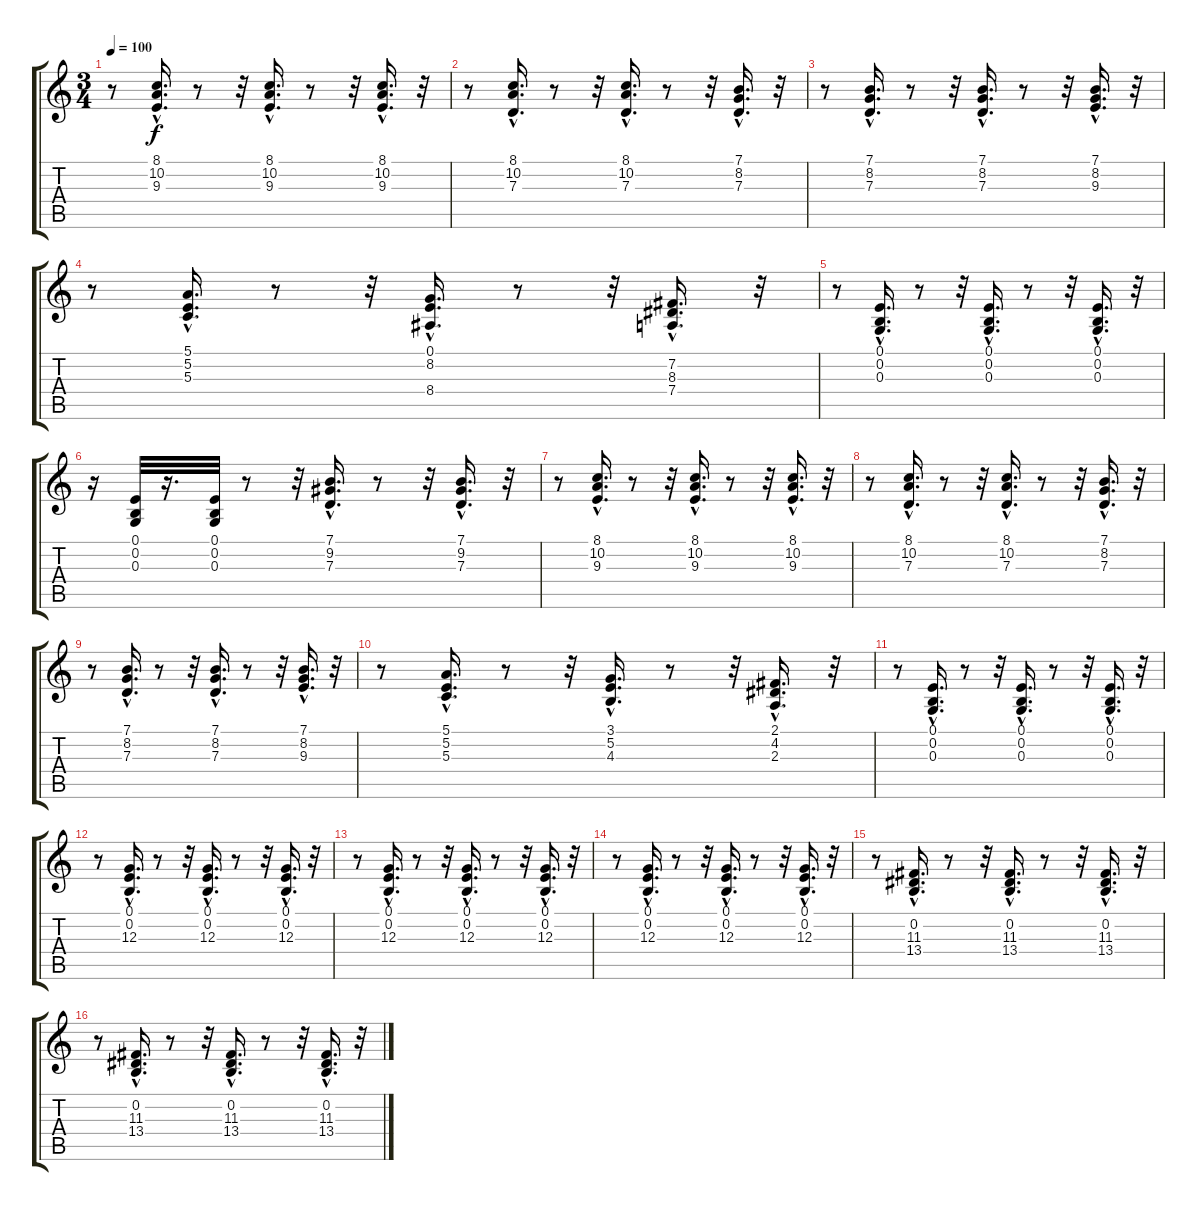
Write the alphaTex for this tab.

\track "" {instrument acousticgrandpiano}
\staff {score tabs}
\tuning (E4 B3 G3 D3 A2 E2) {hide}
\ts (3 4)
\tempo 100
\clef g2
\ks c
r.8{dy f} (8.1{hac} 10.2{hac} 9.3{hac}).16{d} r.8 r.32 (8.1{hac} 10.2{hac} 9.3{hac}).16{d} r.8 r.32 (8.1{hac} 10.2{hac} 9.3{hac}).16{d} r.32 |
r.8 (8.1{hac} 10.2{hac} 7.3{hac}).16{d} r.8 r.32 (8.1{hac} 10.2{hac} 7.3{hac}).16{d} r.8 r.32 (7.1{hac} 8.2{hac} 7.3{hac}).16{d} r.32 |
r.8 (7.1{hac} 8.2{hac} 7.3{hac}).16{d} r.8 r.32 (7.1{hac} 8.2{hac} 7.3{hac}).16{d} r.8 r.32 (7.1{hac} 8.2{hac} 9.3{hac}).16{d} r.32 |
r.8 (5.1{hac} 5.2{hac} 5.3{hac}).16{d} r.8 r.32 (0.1{hac} 8.2{hac} 8.4{hac}).16{d} r.8 r.32 (7.2{hac} 8.3{hac} 7.4{hac}).16{d} r.32 |
r.8 (0.1{hac} 0.2{hac} 0.3{hac}).16{d} r.8 r.32 (0.1{hac} 0.2{hac} 0.3{hac}).16{d} r.8 r.32 (0.1{hac} 0.2{hac} 0.3{hac}).16{d} r.32 |
r.16 (0.1 0.2 0.3).32 r.16{d} (0.1 0.2 0.3).32 r.8 r.32 (7.1{hac} 9.2{hac} 7.3{hac}).16{d} r.8 r.32 (7.1{hac} 9.2{hac} 7.3{hac}).16{d} r.32 |
r.8 (8.1{hac} 10.2{hac} 9.3{hac}).16{d} r.8 r.32 (8.1{hac} 10.2{hac} 9.3{hac}).16{d} r.8 r.32 (8.1{hac} 10.2{hac} 9.3{hac}).16{d} r.32 |
r.8 (8.1{hac} 10.2{hac} 7.3{hac}).16{d} r.8 r.32 (8.1{hac} 10.2{hac} 7.3{hac}).16{d} r.8 r.32 (7.1{hac} 8.2{hac} 7.3{hac}).16{d} r.32 |
r.8 (7.1{hac} 8.2{hac} 7.3{hac}).16{d} r.8 r.32 (7.1{hac} 8.2{hac} 7.3{hac}).16{d} r.8 r.32 (7.1{hac} 8.2{hac} 9.3{hac}).16{d} r.32 |
r.8 (5.1{hac} 5.2{hac} 5.3{hac}).16{d} r.8 r.32 (3.1{hac} 5.2{hac} 4.3{hac}).16{d} r.8 r.32 (2.1{hac} 4.2{hac} 2.3{hac}).16{d} r.32 |
r.8 (0.1{hac} 0.2{hac} 0.3{hac}).16{d} r.8 r.32 (0.1{hac} 0.2{hac} 0.3{hac}).16{d} r.8 r.32 (0.1{hac} 0.2{hac} 0.3{hac}).16{d} r.32 |
r.8 (0.1{hac} 0.2{hac} 12.3{hac}).16{d} r.8 r.32 (0.1{hac} 0.2{hac} 12.3{hac}).16{d} r.8 r.32 (0.1{hac} 0.2{hac} 12.3{hac}).16{d} r.32 |
r.8 (0.1{hac} 0.2{hac} 12.3{hac}).16{d} r.8 r.32 (0.1{hac} 0.2{hac} 12.3{hac}).16{d} r.8 r.32 (0.1{hac} 0.2{hac} 12.3{hac}).16{d} r.32 |
r.8 (0.1{hac} 0.2{hac} 12.3{hac}).16{d} r.8 r.32 (0.1{hac} 0.2{hac} 12.3{hac}).16{d} r.8 r.32 (0.1{hac} 0.2{hac} 12.3{hac}).16{d} r.32 |
r.8 (0.2{hac} 11.3{hac} 13.4{hac}).16{d} r.8 r.32 (0.2{hac} 11.3{hac} 13.4{hac}).16{d} r.8 r.32 (0.2{hac} 11.3{hac} 13.4{hac}).16{d} r.32 |
r.8 (0.2{hac} 11.3{hac} 13.4{hac}).16{d} r.8 r.32 (0.2{hac} 11.3{hac} 13.4{hac}).16{d} r.8 r.32 (0.2{hac} 11.3{hac} 13.4{hac}).16{d} r.32
